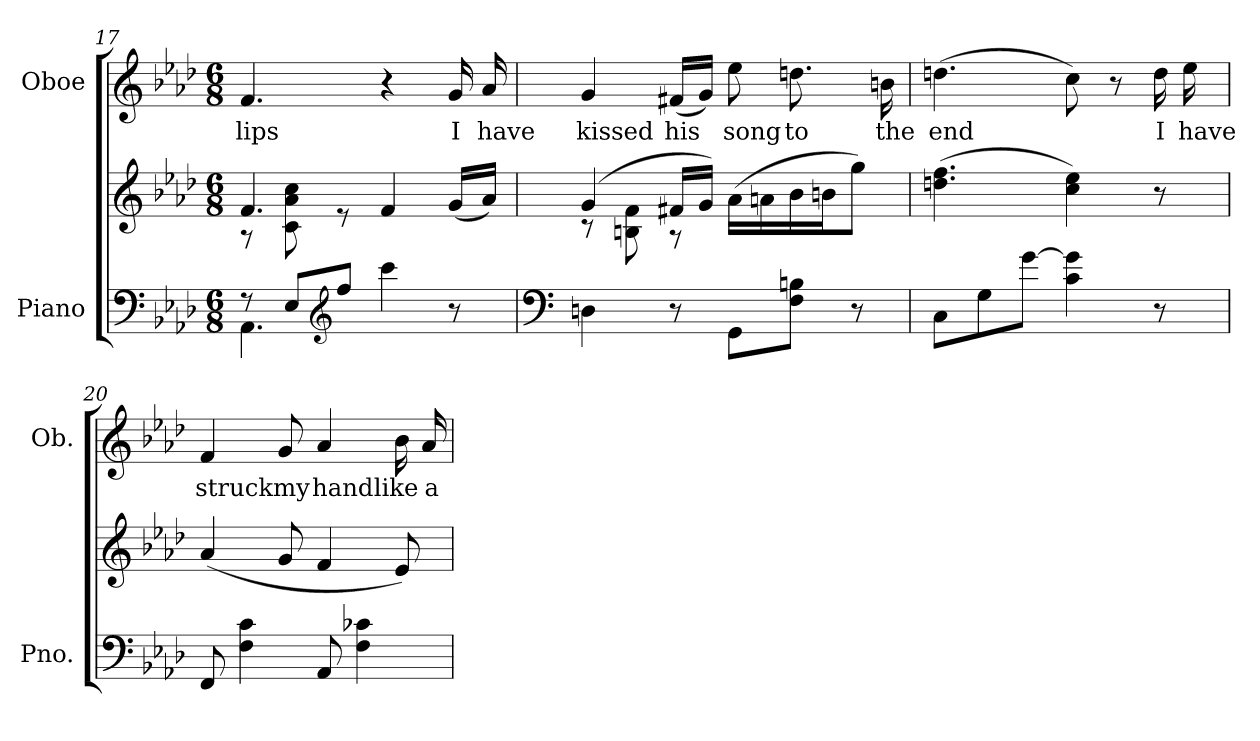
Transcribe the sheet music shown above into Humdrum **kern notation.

**kern	**kern	**kern	**text
*part2	*part2	*part1	*part1
*staff3	*staff2	*staff1	*staff1
*I"Piano	*	*I"Oboe	*
*I'Pno.	*	*I'Ob.	*
!!LO:PB:g=z
*clefF4	*clefG2	*clefG2	*
*k[b-e-a-d-]	*k[b-e-a-d-]	*k[b-e-a-d-]	*
*M6/8	*M6/8	*M6/8	*
=17	=17	=17	=17
*^	*^	*	*
!	!	!	!	!	!LO:LY:b
8r	4.AA-\	4.f/	8r	4.f/	lips
8E-/L	.	.	8c\ 8a-\ 8cc\	.	.
*clefG2	*	*	*	*	*
8ff/J	.	.	8rd	.	.
4ccc\	4.ryy	4f/	4.ryy	4r	.
!	!	!	!	!	!LO:LY:b
8r	.	(16g/LL	.	16g/	I
!	!	!	!	!	!LO:LY:b
.	.	16a-/JJ)	.	16a-/	have
*v	*v	*	*	*	*
=18	=18	=18	=18	=18
*clefF4	*	*	*	*
!	!	!	!	!LO:LY:b
4Dn\	(4g/	8r	4g/	kissed
.	.	8Bn\ 8f\	.	.
!	!	!	!	!LO:LY:b
8r	16f#X/LL	8r	(16f#X/LL	his
.	16g/JJ)	.	16g/JJ)	.
!	!	!	!	!LO:LY:b
8GG\L	(16a-\LL	4.ryy	8ee-\	song
.	16an\	.	.	.
!	!	!	!	!LO:LY:b
8F\ 8Bn\J	16b-\	.	8.ddn\	to
.	16bn\J	.	.	.
8r	8gg\J)	.	.	.
!	!	!	!	!LO:LY:b
.	.	.	16bn\	the
*	*v	*v	*	*
=19	=19	=19	=19
!	!	!	!LO:LY:b
8C\L	(4.ddn\ 4.ff\	(4.ddn\	end
8G\	.	.	.
[8g\J	.	.	.
4c\ 4g\]	4cc\ 4ee-\)	8cc\)	.
.	.	8r	.
!	!	!	!LO:LY:b
8r	8r	16dd\	I
!	!	!	!LO:LY:b
.	.	16ee-\	have
!!LO:LB:g=z
=20	=20	=20	=20
!	!	!	!LO:LY:b
8FF/	(4a-/	4f/	struck
4F\ 4c\	.	.	.
!	!	!	!LO:LY:b
.	8g/	8g/	my
!	!	!	!LO:LY:b
8AA-/	4f/	4a-/	hand
4F\ 4c-X\	.	.	.
!	!	!	!LO:LY:b
.	8e-/)	16b-\	like
!	!	!	!LO:LY:b
.	.	16a-/	a
=	=	=	=
*-	*-	*-	*-
